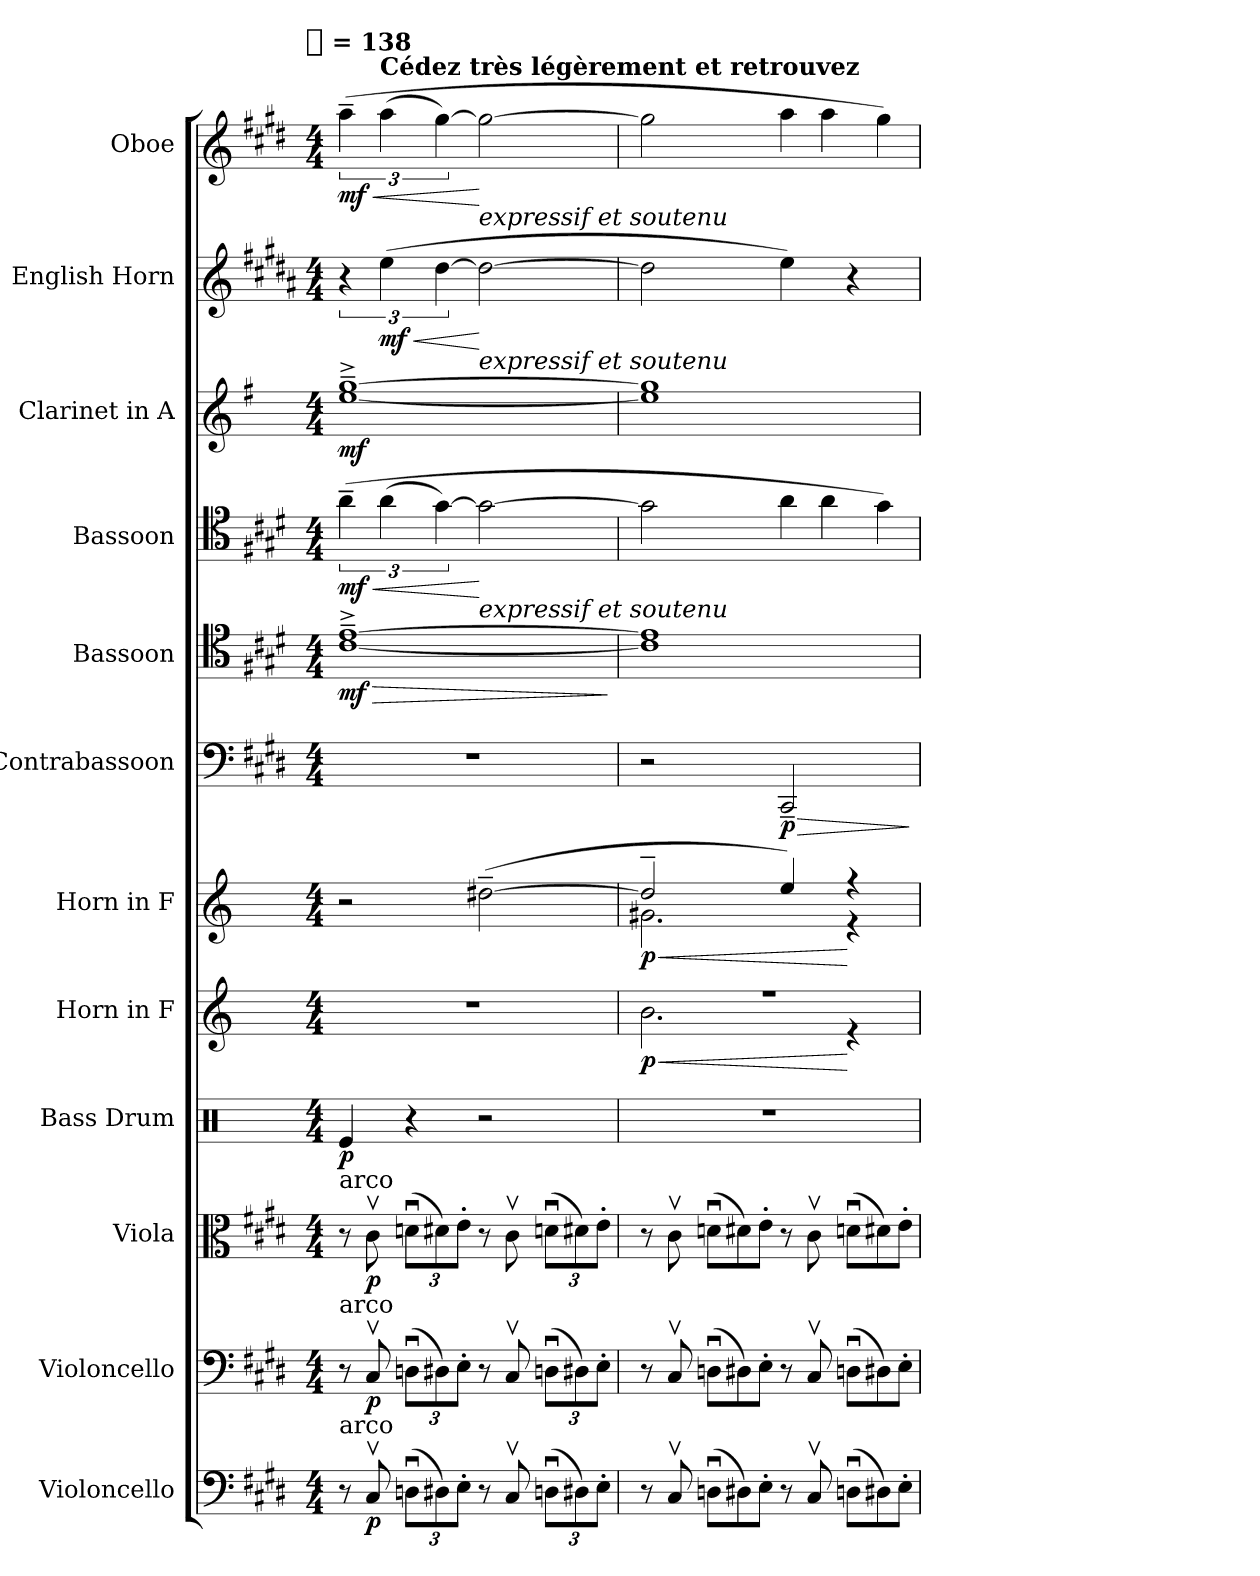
**kern	**dynam	**kern	**dynam	**kern	**dynam	**kern	**dynam	**kern	**dynam	**kern	**dynam	**kern	**dynam	**kern	**dynam	**kern	**dynam	**kern	**dynam	**kern	**dynam	**kern	**dynam
*part12	*part12	*part11	*part11	*part10	*part10	*part9	*part9	*part8	*part8	*part7	*part7	*part6	*part6	*part5	*part5	*part4	*part4	*part3	*part3	*part2	*part2	*part1	*part1
*staff12	*staff12	*staff11	*staff11	*staff10	*staff10	*staff9	*staff9	*staff8	*staff8	*staff7	*staff7	*staff6	*staff6	*staff5	*staff5	*staff4	*staff4	*staff3	*staff3	*staff2	*staff2	*staff1	*staff1
*I"Violoncello	*	*I"Violoncello	*	*I"Viola	*	*I"Bass Drum	*	*I"Horn in F	*	*I"Horn in F	*	*I"Contrabassoon	*	*I"Bassoon	*	*I"Bassoon	*	*I"Clarinet in A	*	*I"English Horn	*	*I"Oboe	*
*I'Vc.	*	*I'Vc.	*	*I'Vla.	*	*I'B. D.	*	*I'Hn.	*	*I'Hn.	*	*I'Cbsn.	*	*I'Bsn.	*	*I'Bsn.	*	*I'Cl.	*	*	*	*	*
*clefF4	*	*clefF4	*	*clefC3	*	*clefX	*	*clefG2	*	*clefG2	*	*clefF4	*	*clefC4	*	*clefC4	*	*clefG2	*	*clefG2	*	*clefG2	*
*	*	*	*	*	*	*	*	*ITrd4c7	*	*ITrd4c7	*	*	*	*	*	*	*	*ITrd2c3	*	*ITrd4c7	*	*	*
*k[f#c#g#d#]	*	*k[f#c#g#d#]	*	*k[f#c#g#d#]	*	*k[]	*	*k[b-]	*	*k[b-]	*	*k[f#c#g#d#]	*	*k[f#c#g#d#]	*	*k[f#c#g#d#]	*	*k[f#c#g#d#]	*	*k[f#c#g#d#]	*	*k[f#c#g#d#]	*
*E:	*	*E:	*	*E:	*	*C:	*	*F:	*	*F:	*	*E:	*	*E:	*	*E:	*	*E:	*	*E:	*	*E:	*
!!LO:TX:omd:t=[quarter] = 138
*M4/4	*	*M4/4	*	*M4/4	*	*M4/4	*	*M4/4	*	*M4/4	*	*M4/4	*	*M4/4	*	*M4/4	*	*M4/4	*	*M4/4	*	*M4/4	*
*MM138	*	*MM138	*	*MM138	*	*MM138	*	*MM138	*	*MM138	*	*MM138	*	*MM138	*	*MM138	*	*MM138	*	*MM138	*	*MM138	*
=1	=1	=1	=1	=1	=1	=1	=1	=1	=1	=1	=1	=1	=1	=1	=1	=1	=1	=1	=1	=1	=1	=1	=1
!	!	!	!	!LO:TX:a:t=arco	!	!	!	!	!	!	!	!	!	!	!	!	!	!	!	!	!	!	!
!	!	!LO:TX:a:t=arco	!	!	!	!	!	!	!	!	!	!	!	!	!	!	!	!	!	!	!	!	!
!LO:TX:a:t=arco	!	!	!	!	!	!	!	!	!	!	!	!	!	!	!	!	!	!	!	!	!	!	!
!	!	!	!	!	!	!	!	!	!	!	!	!	!	!	!LO:HP:b	!	!LO:HP:b	!	!	!	!	!	!LO:HP:b
8r	.	8r	.	8r	.	4Re/	p	1r	.	2r	.	1r	.	[1c#~^ [1e~^	> mf	(6a~	< mf	[1cc#~^ [1ee~^	mf	6r	.	(6aa~	< mf
8C#v	p	8C#v	p	8c#v	p	.	.	.	.	.	.	.	.	.	.	.	.	.	.	.	.	.	.
!	!	!	!	!	!	!	!	!	!	!	!	!	!	!	!	!	!	!	!	!	!	!LO:TX:a:B:t=Cédez                   très                     légèrement               et                   retrouvez	!
!	!	!	!	!	!	!	!	!	!	!	!	!	!	!	!	!	!	!	!	!	!LO:HP:b	!	!
.	.	.	.	.	.	.	.	.	.	.	.	.	.	.	.	(6a	.	.	.	(6a	< mf	(6aa	.
(12DnuL	.	(12DnuL	.	(12dnuL	.	4r	.	.	.	.	.	.	.	.	.	.	.	.	.	.	.	.	.
12D#X)	.	12D#X)	.	12d#X)	.	.	.	.	.	.	.	.	.	.	.	[6g#)	.	.	.	[6g#	.	[6gg#)	.
12E'J	.	12E'J	.	12e'J	.	.	.	.	.	.	.	.	.	.	.	.	.	.	.	.	.	.	.
!	!	!	!	!	!	!	!	!	!	!	!	!	!	!	!	!	!	!	!	!	!	!LO:TX:b:i:t=expressif et soutenu	!
!	!	!	!	!	!	!	!	!	!	!	!	!	!	!	!	!	!	!	!	!LO:TX:b:i:t=expressif et soutenu	!	!	!
!	!	!	!	!	!	!	!	!	!	!	!	!	!	!	!	!LO:TX:b:i:t=expressif et soutenu	!	!	!	!	!	!	!
8r	.	8r	.	8r	.	2r	.	.	.	([2g#X~	.	.	.	.	.	2g#_	[	.	.	2g#_	[	2gg#_	[
8C#v	.	8C#v	.	8c#v	.	.	.	.	.	.	.	.	.	.	.	.	.	.	.	.	.	.	.
(12DnuL	.	(12DnuL	.	(12dnuL	.	.	.	.	.	.	.	.	.	.	.	.	.	.	.	.	.	.	.
12D#X)	.	12D#X)	.	12d#X)	.	.	.	.	.	.	.	.	.	.	.	.	.	.	.	.	.	.	.
12E'J	.	12E'J	.	12e'J	.	.	.	.	.	.	.	.	.	.	.	.	.	.	.	.	.	.	.
.	.	.	.	.	.	.	.	.	.	.	.	.	.	.	]	.	.	.	.	.	.	.	.
=2	=2	=2	=2	=2	=2	=2	=2	=2	=2	=2	=2	=2	=2	=2	=2	=2	=2	=2	=2	=2	=2	=2	=2
*	*	*	*	*	*	*	*	*^	*	*	*	*	*	*	*	*	*	*	*	*	*	*	*
!	!	!	!	!	!	!	!	!	!	!LO:HP:b	!	!LO:HP:b	!	!	!	!	!	!	!	!	!	!	!	!
*	*	*	*	*	*	*	*	*	*	*	*^	*	*	*	*	*	*	*	*	*	*	*	*	*
8r	.	8r	.	8r	.	1r	.	1r	2.e	< p	2g#~]	2.c#X	< p	2r	.	1c#] 1e]	.	2g#]	.	1cc#] 1ee]	.	2g#]	.	2gg#]	.
8C#v	.	8C#v	.	8c#v	.	.	.	.	.	.	.	.	.	.	.	.	.	.	.	.	.	.	.	.	.
*Xtuplet	*	*Xtuplet	*	*Xtuplet	*	*	*	*	*	*	*	*	*	*	*	*	*	*	*	*	*	*	*	*	*
(12DnuL	.	(12DnuL	.	(12dnuL	.	.	.	.	.	.	.	.	.	.	.	.	.	.	.	.	.	.	.	.	.
12D#X)	.	12D#X)	.	12d#X)	.	.	.	.	.	.	.	.	.	.	.	.	.	.	.	.	.	.	.	.	.
12E'J	.	12E'J	.	12e'J	.	.	.	.	.	.	.	.	.	.	.	.	.	.	.	.	.	.	.	.	.
!	!	!	!	!	!	!	!	!	!	!	!	!	!	!	!LO:HP:b	!	!	!	!	!	!	!	!	!	!
*	*	*	*	*	*	*	*	*	*	*	*	*	*	*	*	*	*	*Xtuplet	*	*	*	*	*	*Xtuplet	*
8r	.	8r	.	8r	.	.	.	.	.	.	4a)	.	.	2CC#~	> p	.	.	6a	.	.	.	4a)	.	6aa	.
8C#v	.	8C#v	.	8c#v	.	.	.	.	.	.	.	.	.	.	.	.	.	.	.	.	.	.	.	.	.
.	.	.	.	.	.	.	.	.	.	.	.	.	.	.	.	.	.	6a	.	.	.	.	.	6aa	.
(12DnuL	.	(12DnuL	.	(12dnuL	.	.	.	.	4r	[	4r	4r	[	.	.	.	.	.	.	.	.	4r	.	.	.
12D#X)	.	12D#X)	.	12d#X)	.	.	.	.	.	.	.	.	.	.	.	.	.	6g#)	.	.	.	.	.	6gg#)	.
12E'J	.	12E'J	.	12e'J	.	.	.	.	.	.	.	.	.	.	.	.	.	.	.	.	.	.	.	.	.
*	*	*	*	*	*	*	*	*v	*v	*	*	*	*	*	*	*	*	*	*	*	*	*	*	*	*
*	*	*	*	*	*	*	*	*	*	*v	*v	*	*	*	*	*	*	*	*	*	*	*	*	*
.	.	.	.	.	.	.	.	.	.	.	.	.	]	.	.	.	.	.	.	.	.	.	.
=	=	=	=	=	=	=	=	=	=	=	=	=	=	=	=	=	=	=	=	=	=	=	=
*-	*-	*-	*-	*-	*-	*-	*-	*-	*-	*-	*-	*-	*-	*-	*-	*-	*-	*-	*-	*-	*-	*-	*-
